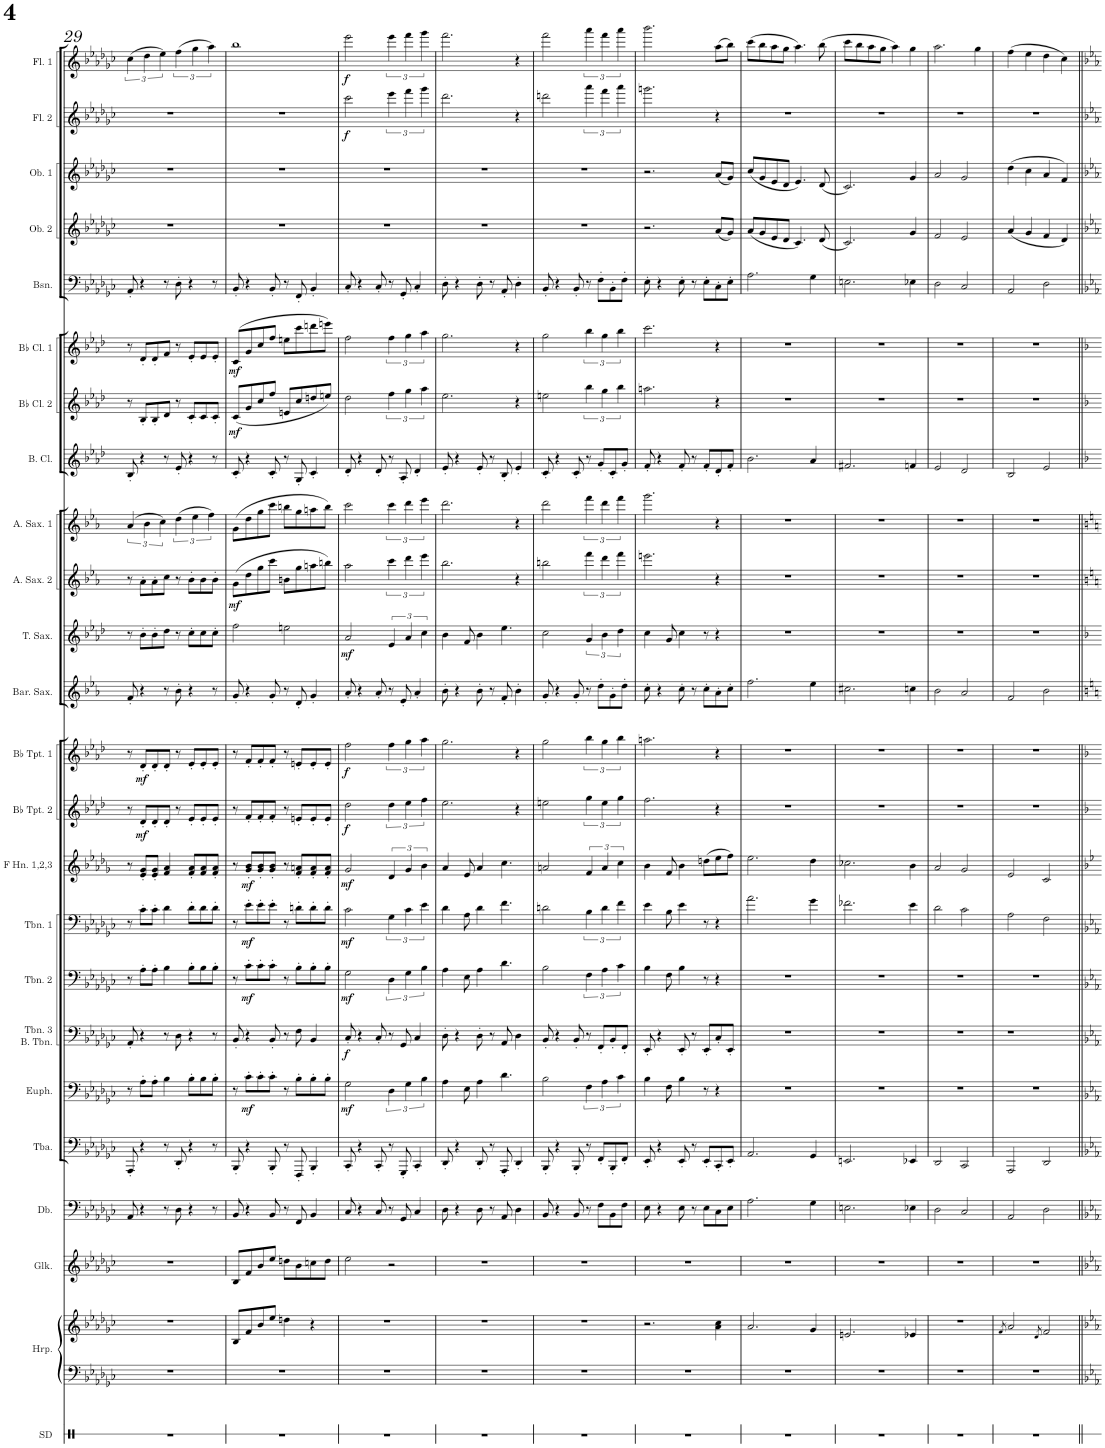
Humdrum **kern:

**kern	**kern	**kern	**kern	**kern	**kern	**kern	**dynam	**kern	**dynam	**kern	**dynam	**kern	**dynam	**kern	**dynam	**kern	**dynam	**kern	**dynam	**kern	**kern	**dynam	**kern	**dynam	**kern	**kern	**kern	**dynam	**kern	**dynam	**kern	**kern	**kern	**kern	**dynam	**kern	**dynam
*part24	*part23	*part23	*part22	*part21	*part20	*part19	*part19	*part18	*part18	*part17	*part17	*part16	*part16	*part15	*part15	*part14	*part14	*part13	*part13	*part12	*part11	*part11	*part10	*part10	*part9	*part8	*part7	*part7	*part6	*part6	*part5	*part4	*part3	*part2	*part2	*part1	*part1
*staff25	*staff24	*staff23	*staff22	*staff21	*staff20	*staff19	*staff19	*staff18	*staff18	*staff17	*staff17	*staff16	*staff16	*staff15	*staff15	*staff14	*staff14	*staff13	*staff13	*staff12	*staff11	*staff11	*staff10	*staff10	*staff9	*staff8	*staff7	*staff7	*staff6	*staff6	*staff5	*staff4	*staff3	*staff2	*staff2	*staff1	*staff1
*I"Snare Drum	*I"Harp	*	*I"Glockenspiel	*I"Double Bass	*I"Tuba	*I"Euphonium	*	*I"Trombone 3 &amp; Bass Trombone	*	*I"Trombone 2	*	*I"Trombone 1	*	*I"F Horn 1,2,3	*	*I"Bb Trumpet 2	*	*I"Bb Trumpet 1	*	*I"Baritone Saxophone	*I"Tenor Saxophone	*	*I"Alto Saxophone 2	*	*I"Alto Saxophone 1	*I"Bass Clarinet	*I"Bb Clarinet 2	*	*I"Bb Clarinet 1	*	*I"Bassoon	*I"Oboe 2	*I"Oboe 1	*I"Flute 2	*	*I"Flute 1	*
*I'SD	*I'Hrp.	*	*I'Glk.	*I'Db.	*I'Tba.	*I'Euph.	*	*I'Tbn. 3 B. Tbn.	*	*I'Tbn. 2	*	*I'Tbn. 1	*	*I'F Hn. 1,2,3	*	*I'Bb Tpt. 2	*	*I'Bb Tpt. 1	*	*I'Bar. Sax.	*I'T. Sax.	*	*I'A. Sax. 2	*	*I'A. Sax. 1	*I'B. Cl.	*I'Bb Cl. 2	*	*I'Bb Cl. 1	*	*I'Bsn.	*I'Ob. 2	*I'Ob. 1	*I'Fl. 2	*	*I'Fl. 1	*
!!LO:PB:g=z
*clefX	*clefF4	*clefG2	*clefG2	*clefF4	*clefF4	*clefF4	*	*clefF4	*	*clefF4	*	*clefF4	*	*clefG2	*	*clefG2	*	*clefG2	*	*clefG2	*clefG2	*	*clefG2	*	*clefG2	*clefG2	*clefG2	*	*clefG2	*	*clefF4	*clefG2	*clefG2	*clefG2	*	*clefG2	*
*	*	*	*Trd-14c-24	*Trd7c12	*	*	*	*	*	*	*	*	*	*Trd4c7	*	*Trd1c2	*	*Trd1c2	*	*Trd12c21	*Trd8c14	*	*Trd5c9	*	*Trd5c9	*Trd8c14	*Trd1c2	*	*Trd1c2	*	*	*	*	*	*	*	*
*k[]	*k[b-e-a-d-g-c-]	*k[b-e-a-d-g-c-]	*k[b-e-a-d-g-c-]	*k[b-e-a-d-g-c-]	*k[b-e-a-d-g-c-]	*k[b-e-a-d-g-c-]	*	*k[b-e-a-d-g-c-]	*	*k[b-e-a-d-g-c-]	*	*k[b-e-a-d-g-c-]	*	*k[b-e-a-d-g-]	*	*k[b-e-a-d-]	*	*k[b-e-a-d-]	*	*k[b-e-a-]	*k[b-e-a-d-]	*	*k[b-e-a-]	*	*k[b-e-a-]	*k[b-e-a-d-]	*k[b-e-a-d-]	*	*k[b-e-a-d-]	*	*k[b-e-a-d-g-c-]	*k[b-e-a-d-g-c-]	*k[b-e-a-d-g-c-]	*k[b-e-a-d-g-c-]	*	*k[b-e-a-d-g-c-]	*
*M4/4	*M4/4	*M4/4	*M4/4	*M4/4	*M4/4	*M4/4	*	*M4/4	*	*M4/4	*	*M4/4	*	*M4/4	*	*M4/4	*	*M4/4	*	*M4/4	*M4/4	*	*M4/4	*	*M4/4	*M4/4	*M4/4	*	*M4/4	*	*M4/4	*M4/4	*M4/4	*M4/4	*	*M4/4	*
=29	=29	=29	=29	=29	=29	=29	=29	=29	=29	=29	=29	=29	=29	=29	=29	=29	=29	=29	=29	=29	=29	=29	=29	=29	=29	=29	=29	=29	=29	=29	=29	=29	=29	=29	=29	=29	=29
1r	1r	1r	1r	8AA-/	8AAA-'/	8r	.	8AA-'/	.	8r	.	8r	.	8r	.	8r	.	8r	.	8f'/	8r	.	8r	.	(6a-/	8B-'/	8r	.	8r	.	8AA-'/	1r	1r	1r	.	(6cc-\	.
!	!	!	!	!	!	!	!	!	!	!	!	!	!	!	!	!	!LO:DY:b	!	!LO:DY:b	!	!	!	!	!	!	!	!	!	!	!	!	!	!	!	!	!	!
.	.	.	.	4r	4r	8A-'\L	.	4r	.	8A-'\L	.	8c-'\L	.	8e-/' 8g-/'L	.	8d-'/L	mf	8d-'/L	mf	4r	8b-'\L	.	8a-'\L	.	.	4r	8B-'/L	.	8d-'/L	.	4r	.	.	.	.	.	.
.	.	.	.	.	.	.	.	.	.	.	.	.	.	.	.	.	.	.	.	.	.	.	.	.	6b-\	.	.	.	.	.	.	.	.	.	.	6dd-\	.
.	.	.	.	.	.	8A-'\J	.	.	.	8A-'\J	.	8c-'\J	.	8e-/' 8g-/'J	.	8d-'/	.	8d-'/	.	.	8b-'\	.	8a-'\	.	.	.	8B-'/	.	8d-'/	.	.	.	.	.	.	.	.
.	.	.	.	.	.	.	.	.	.	.	.	.	.	.	.	.	.	.	.	.	.	.	.	.	6cc\)	.	.	.	.	.	.	.	.	.	.	6ee-\)	.
.	.	.	.	8r	8r	4B-\	.	8r	.	4B-\	.	4d-\	.	4f/ 4a-/	.	8d-'/J	.	8d-'/J	.	8r	8dd-\J	.	8cc\J	.	.	8r	8d-/J	.	8f/J	.	8r	.	.	.	.	.	.
.	.	.	.	8D-\	8DD-'/	.	.	8D-\	.	.	.	.	.	.	.	8r	.	8r	.	8b-'\	8r	.	8r	.	(6dd\	8e-'/	8r	.	8r	.	8D-'\	.	.	.	.	(6ff\	.
.	.	.	.	4r	4r	8B-'\L	.	4r	.	8B-'\L	.	8d-'\L	.	8f/' 8a-/'L	.	8e-'/L	.	8e-'/L	.	4r	8cc'\L	.	8b-'\L	.	.	4r	8c'/L	.	8e-'/L	.	4r	.	.	.	.	.	.
.	.	.	.	.	.	.	.	.	.	.	.	.	.	.	.	.	.	.	.	.	.	.	.	.	6ee-\	.	.	.	.	.	.	.	.	.	.	6gg-\	.
.	.	.	.	.	.	8B-\	.	.	.	8B-\	.	8d-\	.	8f/ 8a-/	.	8e-'/	.	8e-'/	.	.	8cc\	.	8b-\	.	.	.	8c/	.	8e-/	.	.	.	.	.	.	.	.
.	.	.	.	.	.	.	.	.	.	.	.	.	.	.	.	.	.	.	.	.	.	.	.	.	6ff\)	.	.	.	.	.	.	.	.	.	.	6aa-\)	.
.	.	.	.	8r	8r	8B-'\J	.	8r	.	8B-'\J	.	8d-'\J	.	8f/' 8a-/'J	.	8e-'/J	.	8e-'/J	.	8r	8cc'\J	.	8b-'\J	.	.	8r	8c'/J	.	8e-'/J	.	8r	.	.	.	.	.	.
=30	=30	=30	=30	=30	=30	=30	=30	=30	=30	=30	=30	=30	=30	=30	=30	=30	=30	=30	=30	=30	=30	=30	=30	=30	=30	=30	=30	=30	=30	=30	=30	=30	=30	=30	=30	=30	=30
!	!	!	!	!	!	!	!	!	!	!	!	!	!	!	!	!	!	!	!	!	!	!	!	!LO:DY:b	!	!	!	!LO:DY:b	!	!LO:DY:b	!	!	!	!	!	!	!
1r	1r	8B-/L	8B-/L	8BB-/	8BBB-'/	8r	.	8BB-'/	.	8r	.	8r	.	8r	.	8r	.	8r	.	8g'/	2ff\	.	(8g\L	mf	(8g\L	8c'/	(8c/L	mf	(8c/L	mf	8BB-'/	1r	1r	1r	.	1bb-	.
!	!	!	!	!	!	!	!LO:DY:b	!	!	!	!LO:DY:b	!	!LO:DY:b	!	!LO:DY:b	!	!	!	!	!	!	!	!	!	!	!	!	!	!	!	!	!	!	!	!	!	!
.	.	8f/	8f/	4r	4r	8c-'\L	mf	4r	.	8c-'\L	mf	8e-'\L	mf	8g-/' 8b-/'L	mf	8f'/L	.	8f'/L	.	4r	.	.	8dd\	.	8dd\	4r	8g/	.	8g/	.	4r	.	.	.	.	.	.
.	.	8b-/	8b-/	.	.	8c-'\	.	.	.	8c-'\	.	8e-'\	.	8g-/' 8b-/'	.	8f'/	.	8f'/	.	.	.	.	8gg\	.	8gg\	.	8cc/	.	8cc/	.	.	.	.	.	.	.	.
.	.	8ee-/J	8ee-/J	8BB-/	8BBB-'/	8c-'\J	.	8BB-'/	.	8c-'\J	.	8e-'\J	.	8g-/' 8b-/'J	.	8f'/J	.	8f'/J	.	8g'/	.	.	8ccc\J	.	8ccc\J	8c'/	8ff/J	.	8ff/J	.	8BB-'/	.	.	.	.	.	.
.	.	4ddn\	8ddn\L	8r	8r	8r	.	8r	.	8r	.	8r	.	8r	.	8r	.	8r	.	8r	2een\	.	8bn\L	.	8bbn\L	8r	8en/L	.	8een\L	.	8r	.	.	.	.	.	.
.	.	.	8b-\	8FF/	8FFF'/	8B-'\L	.	8F\	.	8B-'\L	.	8dn'\L	.	8f/' 8an/'L	.	8en'/L	.	8en'/L	.	8d'/	.	.	8gg\	.	8gg\	8G'/	8cc/	.	8ccc\	.	8FF'/	.	.	.	.	.	.
.	.	4r	8ccn\	4BB-/	4BBB-'/	8B-'\	.	4BB-/	.	8B-'\	.	8d'\	.	8f/' 8a/'	.	8e'/	.	8e'/	.	4g'/	.	.	8aan\	.	8aan\	4c'/	8ddn/	.	8dddn\	.	4BB-'/	.	.	.	.	.	.
.	.	.	8dd\J	.	.	8B-'\J	.	.	.	8B-'\J	.	8d'\J	.	8f/' 8a/'J	.	8e'/J	.	8e'/J	.	.	.	.	8bbn\J)	.	8bb\J)	.	8een/J)	.	8eeen\J)	.	.	.	.	.	.	.	.
=31	=31	=31	=31	=31	=31	=31	=31	=31	=31	=31	=31	=31	=31	=31	=31	=31	=31	=31	=31	=31	=31	=31	=31	=31	=31	=31	=31	=31	=31	=31	=31	=31	=31	=31	=31	=31	=31
!	!	!	!	!	!	!	!LO:DY:b	!	!LO:DY:b	!	!LO:DY:b	!	!LO:DY:b	!	!LO:DY:b	!	!LO:DY:b	!	!LO:DY:b	!	!	!LO:DY:b	!	!	!	!	!	!	!	!	!	!	!	!	!LO:DY:b	!	!LO:DY:b
1r	1r	1r	2ee-\	8C-/	8CC-'/	2G-\	mf	8C-'/	f	2G-\	mf	2c-\	mf	2g-/	mf	2dd-\	f	2ff\	f	8a-'/	2a-/	mf	2aa-\	.	2ccc\	8d-'/	2dd-\	.	2ff\	.	8C-'/	1r	1r	2ccc-\	f	2eee-\	f
.	.	.	.	4r	4r	.	.	4r	.	.	.	.	.	.	.	.	.	.	.	4r	.	.	.	.	.	4r	.	.	.	.	4r	.	.	.	.	.	.
.	.	.	.	8C-/	8CC-'/	.	.	8C-'/	.	.	.	.	.	.	.	.	.	.	.	8a-'/	.	.	.	.	.	8d-'/	.	.	.	.	8C-'/	.	.	.	.	.	.
.	.	.	2r	8r	8r	6D-\	.	8r	.	6D-\	.	6G-\	.	6d-/	.	6dd-\	.	6ff\	.	8r	6e-/	.	6ccc\	.	6ccc\	8r	6ff\	.	6ff\	.	8r	.	.	6eee-\	.	6eee-\	.
.	.	.	.	8GG-/	8GGG-'/	.	.	8GG-/	.	.	.	.	.	.	.	.	.	.	.	8e-'/	.	.	.	.	.	8A-'/	.	.	.	.	8GG-'/	.	.	.	.	.	.
.	.	.	.	.	.	6G-\	.	.	.	6G-\	.	6c-\	.	6g-/	.	6ee-\	.	6gg\	.	.	6a-/	.	6ddd\	.	6ddd\	.	6gg\	.	6gg\	.	.	.	.	6fff\	.	6fff\	.
.	.	.	.	4C-/	4CC-'/	.	.	4C-/	.	.	.	.	.	.	.	.	.	.	.	4a-'/	.	.	.	.	.	4d-'/	.	.	.	.	4C-'/	.	.	.	.	.	.
.	.	.	.	.	.	6B-\	.	.	.	6B-\	.	6e-\	.	6b-\	.	6ff\	.	6aa-\	.	.	6cc\	.	6eee-\	.	6eee-\	.	6aa-\	.	6aa-\	.	.	.	.	6ggg-\	.	6ggg-\	.
=32	=32	=32	=32	=32	=32	=32	=32	=32	=32	=32	=32	=32	=32	=32	=32	=32	=32	=32	=32	=32	=32	=32	=32	=32	=32	=32	=32	=32	=32	=32	=32	=32	=32	=32	=32	=32	=32
1r	1r	1r	1r	8D-\	8DD-'/	4A-\	.	8D-'\	.	4A-\	.	4d-\	.	4a-/	.	2.ee-\	.	2.gg\	.	8b-'\	4b-\	.	2.bb-\	.	2.ddd\	8e-'/	2.ee-\	.	2.gg\	.	8D-'\	1r	1r	2.ddd-\	.	2.fff\	.
.	.	.	.	4r	4r	.	.	4r	.	.	.	.	.	.	.	.	.	.	.	4r	.	.	.	.	.	4r	.	.	.	.	4r	.	.	.	.	.	.
.	.	.	.	.	.	8E-\	.	.	.	8E-\	.	8A-\	.	8e-/	.	.	.	.	.	.	8f/	.	.	.	.	.	.	.	.	.	.	.	.	.	.	.	.
.	.	.	.	8D-\	8DD-'/	4A-\	.	8D-'\	.	4A-\	.	4d-\	.	4a-/	.	.	.	.	.	8b-'\	4b-\	.	.	.	.	8e-'/	.	.	.	.	8D-'\	.	.	.	.	.	.
.	.	.	.	8r	8r	.	.	8r	.	.	.	.	.	.	.	.	.	.	.	8r	.	.	.	.	.	8r	.	.	.	.	8r	.	.	.	.	.	.
.	.	.	.	8AA-/	8AAA-'/	4.d-\	.	8AA-/	.	4.d-\	.	4.f\	.	4.cc\	.	.	.	.	.	8f'/	4.ee-\	.	.	.	.	8B-'/	.	.	.	.	8AA-'/	.	.	.	.	.	.
.	.	.	.	4D-\	4DD-'/	.	.	4D-\	.	.	.	.	.	.	.	4r	.	4r	.	4b-'\	.	.	4r	.	4r	4e-'/	4r	.	4r	.	4D-'\	.	.	4r	.	4r	.
=33	=33	=33	=33	=33	=33	=33	=33	=33	=33	=33	=33	=33	=33	=33	=33	=33	=33	=33	=33	=33	=33	=33	=33	=33	=33	=33	=33	=33	=33	=33	=33	=33	=33	=33	=33	=33	=33
1r	1r	1r	1r	8BB-/	8BBB-'/	2B-\	.	8BB-'/	.	2B-\	.	2dn\	.	2an/	.	2een\	.	2gg\	.	8g'/	2cc\	.	2bbn\	.	2ddd\	8c'/	2een\	.	2gg\	.	8BB-'/	1r	1r	2dddn\	.	2fff\	.
.	.	.	.	4r	4r	.	.	4r	.	.	.	.	.	.	.	.	.	.	.	4r	.	.	.	.	.	4r	.	.	.	.	4r	.	.	.	.	.	.
.	.	.	.	8BB-/	8BBB-'/	.	.	8BB-'/	.	.	.	.	.	.	.	.	.	.	.	8g'/	.	.	.	.	.	8c'/	.	.	.	.	8BB-'/	.	.	.	.	.	.
.	.	.	.	8r	8r	6F\	.	8r	.	6F\	.	6B-\	.	6f/	.	6gg\	.	6bb-\	.	8r	6g/	.	6fff\	.	6fff\	8r	6bb-\	.	6bb-\	.	8r	.	.	6aaa-\	.	6aaa-\	.
.	.	.	.	8F\L	8FF'/L	.	.	8FF'/L	.	.	.	.	.	.	.	.	.	.	.	8dd'\L	.	.	.	.	.	8g'/L	.	.	.	.	8F'\L	.	.	.	.	.	.
.	.	.	.	.	.	6A-\	.	.	.	6A-\	.	6d\	.	6a/	.	6ee\	.	6gg\	.	.	6b-\	.	6ddd\	.	6ddd\	.	6gg\	.	6gg\	.	.	.	.	6fff\	.	6fff\	.
.	.	.	.	8BB-\	8BBB-'/	.	.	8BB-'/	.	.	.	.	.	.	.	.	.	.	.	8g'\	.	.	.	.	.	8c'/	.	.	.	.	8BB-'\	.	.	.	.	.	.
.	.	.	.	.	.	6c-\	.	.	.	6c-\	.	6f\	.	6cc\	.	6gg\	.	6bb-\	.	.	6dd-\	.	6fff\	.	6fff\	.	6bb-\	.	6bb-\	.	.	.	.	6aaa-\	.	6aaa-\	.
.	.	.	.	8F\J	8FF'/J	.	.	8FF'/J	.	.	.	.	.	.	.	.	.	.	.	8dd'\J	.	.	.	.	.	8g'/J	.	.	.	.	8F'\J	.	.	.	.	.	.
=34	=34	=34	=34	=34	=34	=34	=34	=34	=34	=34	=34	=34	=34	=34	=34	=34	=34	=34	=34	=34	=34	=34	=34	=34	=34	=34	=34	=34	=34	=34	=34	=34	=34	=34	=34	=34	=34
1r	1r	2.r	1r	8E-\	8EE-'/	4B-\	.	8EE-'/	.	4B-\	.	4e-\	.	4b-\	.	2.ff\	.	2.aan\	.	8cc'\	4cc\	.	2.eeen\	.	2.ggg\	8f'/	2.aan\	.	2.ccc\	.	8E-'\	2.r	2.r	2.gggn\	.	2.bbb-\	.
.	.	.	.	4r	4r	.	.	4r	.	.	.	.	.	.	.	.	.	.	.	4r	.	.	.	.	.	4r	.	.	.	.	4r	.	.	.	.	.	.
.	.	.	.	.	.	8F\	.	.	.	8F\	.	8B-\	.	8f/	.	.	.	.	.	.	8g/	.	.	.	.	.	.	.	.	.	.	.	.	.	.	.	.
.	.	.	.	8E-\	8EE-'/	4B-\	.	8EE-'/	.	4B-\	.	4e-\	.	4b-\	.	.	.	.	.	8cc'\	4cc\	.	.	.	.	8f'/	.	.	.	.	8E-'\	.	.	.	.	.	.
.	.	.	.	8r	8r	.	.	8r	.	.	.	.	.	.	.	.	.	.	.	8r	.	.	.	.	.	8r	.	.	.	.	8r	.	.	.	.	.	.
.	.	.	.	8E-\L	8EE-'/L	8r	.	8EE-'/L	.	8r	.	8r	.	(8ddn\L	.	.	.	.	.	8cc'\L	8r	.	.	.	.	8f'/L	.	.	.	.	8E-'\L	.	.	.	.	.	.
.	.	4a-\ 4cc-\	.	8C-\	8CC-'/	4r	.	8C-'/	.	4r	.	4r	.	8ee-\	.	4r	.	4r	.	8a-'\	4r	.	4r	.	4r	8d-'/	4r	.	4r	.	8C-'\	(8a-/L	(8a-/L	4r	.	(8aa-\L	.
.	.	.	.	8E-\J	8EE-'/J	.	.	8EE-'/J	.	.	.	.	.	8ff\J)	.	.	.	.	.	8cc'\J	.	.	.	.	.	8f'/J	.	.	.	.	8E-'\J	8g-/J)	8g-/J)	.	.	8bb-\J)	.
=35	=35	=35	=35	=35	=35	=35	=35	=35	=35	=35	=35	=35	=35	=35	=35	=35	=35	=35	=35	=35	=35	=35	=35	=35	=35	=35	=35	=35	=35	=35	=35	=35	=35	=35	=35	=35	=35
1r	1r	2.a-/	1r	2.A-\	2.AA-/	1r	.	1r	.	1r	.	2.a-\	.	2.ee-\	.	1r	.	1r	.	2.ff\	1r	.	1r	.	1r	2.b-\	1r	.	1r	.	2.A-\	(8a-/L	(8cc-/L	1r	.	(8ccc-\L	.
.	.	.	.	.	.	.	.	.	.	.	.	.	.	.	.	.	.	.	.	.	.	.	.	.	.	.	.	.	.	.	.	8g-/	8g-/	.	.	8bb-\	.
.	.	.	.	.	.	.	.	.	.	.	.	.	.	.	.	.	.	.	.	.	.	.	.	.	.	.	.	.	.	.	.	8e-/	8e-/	.	.	8aa-\	.
.	.	.	.	.	.	.	.	.	.	.	.	.	.	.	.	.	.	.	.	.	.	.	.	.	.	.	.	.	.	.	.	8d-/J	8d-/J	.	.	8gg-\J	.
.	.	.	.	.	.	.	.	.	.	.	.	.	.	.	.	.	.	.	.	.	.	.	.	.	.	.	.	.	.	.	.	4.c-/)	4.e-/)	.	.	4.aa-\)	.
.	.	4g-/	.	4G-\	4GG-/	.	.	.	.	.	.	4g-\	.	4dd-\	.	.	.	.	.	4ee-\	.	.	.	.	.	4a-/	.	.	.	.	4G-\	.	.	.	.	.	.
.	.	.	.	.	.	.	.	.	.	.	.	.	.	.	.	.	.	.	.	.	.	.	.	.	.	.	.	.	.	.	.	(8d-/	(8d-/	.	.	(8bb-\	.
=36	=36	=36	=36	=36	=36	=36	=36	=36	=36	=36	=36	=36	=36	=36	=36	=36	=36	=36	=36	=36	=36	=36	=36	=36	=36	=36	=36	=36	=36	=36	=36	=36	=36	=36	=36	=36	=36
1r	1r	2.en/	1r	2.En\	2.EEn/	1r	.	1r	.	1r	.	2.f-X\	.	2.cc-X\	.	1r	.	1r	.	2.cc#X\	1r	.	1r	.	1r	2.f#X/	1r	.	1r	.	2.En\	2.c-/)	2.c-/)	1r	.	8ccc-\L	.
.	.	.	.	.	.	.	.	.	.	.	.	.	.	.	.	.	.	.	.	.	.	.	.	.	.	.	.	.	.	.	.	.	.	.	.	8bb-\	.
.	.	.	.	.	.	.	.	.	.	.	.	.	.	.	.	.	.	.	.	.	.	.	.	.	.	.	.	.	.	.	.	.	.	.	.	8aa-\	.
.	.	.	.	.	.	.	.	.	.	.	.	.	.	.	.	.	.	.	.	.	.	.	.	.	.	.	.	.	.	.	.	.	.	.	.	8gg-\J	.
.	.	.	.	.	.	.	.	.	.	.	.	.	.	.	.	.	.	.	.	.	.	.	.	.	.	.	.	.	.	.	.	.	.	.	.	4aa-\)	.
.	.	4e-X/	.	4E-X\	4EE-X/	.	.	.	.	.	.	4e-\	.	4b-\	.	.	.	.	.	4ccn\	.	.	.	.	.	4fn/	.	.	.	.	4E-X\	4g-/	4g-/	.	.	4gg-\	.
=37	=37	=37	=37	=37	=37	=37	=37	=37	=37	=37	=37	=37	=37	=37	=37	=37	=37	=37	=37	=37	=37	=37	=37	=37	=37	=37	=37	=37	=37	=37	=37	=37	=37	=37	=37	=37	=37
1r	1r	1r	1r	2D-\	2DD-/	1r	.	1r	.	1r	.	2d-\	.	2a-/	.	1r	.	1r	.	2b-\	1r	.	1r	.	1r	2e-/	1r	.	1r	.	2D-\	2f/	2a-/	1r	.	2.aa-\	.
.	.	.	.	2C-/	2CC-/	.	.	.	.	.	.	2c-\	.	2g-/	.	.	.	.	.	2a-/	.	.	.	.	.	2d-/	.	.	.	.	2C-/	2e-/	2g-/	.	.	.	.
.	.	.	.	.	.	.	.	.	.	.	.	.	.	.	.	.	.	.	.	.	.	.	.	.	.	.	.	.	.	.	.	.	.	.	.	4gg-\	.
=38	=38	=38	=38	=38	=38	=38	=38	=38	=38	=38	=38	=38	=38	=38	=38	=38	=38	=38	=38	=38	=38	=38	=38	=38	=38	=38	=38	=38	=38	=38	=38	=38	=38	=38	=38	=38	=38
.	.	8qf/	.	.	.	.	.	.	.	.	.	.	.	.	.	.	.	.	.	.	.	.	.	.	.	.	.	.	.	.	.	.	.	.	.	.	.
1r	1r	2a-/	1r	2AA-/	2AAA-/	1r	.	1r	.	1r	.	2A-\	.	2e-/	.	1r	.	1r	.	2f/	1r	.	1r	.	1r	2B-/	1r	.	1r	.	2AA-/	(4a-/	(4dd-\	1r	.	(4ff\	.
.	.	.	.	.	.	.	.	.	.	.	.	.	.	.	.	.	.	.	.	.	.	.	.	.	.	.	.	.	.	.	.	4g-/	4cc-\	.	.	4ee-\	.
.	.	8qd-/	.	.	.	.	.	.	.	.	.	.	.	.	.	.	.	.	.	.	.	.	.	.	.	.	.	.	.	.	.	.	.	.	.	.	.
.	.	2f/	.	2D-\	2DD-/	.	.	.	.	.	.	2F\	.	2c/	.	.	.	.	.	2b-\	.	.	.	.	.	2e-/	.	.	.	.	2D-\	4f/	4a-/	.	.	4dd-\	.
.	.	.	.	.	.	.	.	.	.	.	.	.	.	.	.	.	.	.	.	.	.	.	.	.	.	.	.	.	.	.	.	4d-/)	4f/)	.	.	4cc-\)	.
=||	=||	=||	=||	=||	=||	=||	=||	=||	=||	=||	=||	=||	=||	=||	=||	=||	=||	=||	=||	=||	=||	=||	=||	=||	=||	=||	=||	=||	=||	=||	=||	=||	=||	=||	=||	=||	=||
*-	*-	*-	*-	*-	*-	*-	*-	*-	*-	*-	*-	*-	*-	*-	*-	*-	*-	*-	*-	*-	*-	*-	*-	*-	*-	*-	*-	*-	*-	*-	*-	*-	*-	*-	*-	*-	*-
